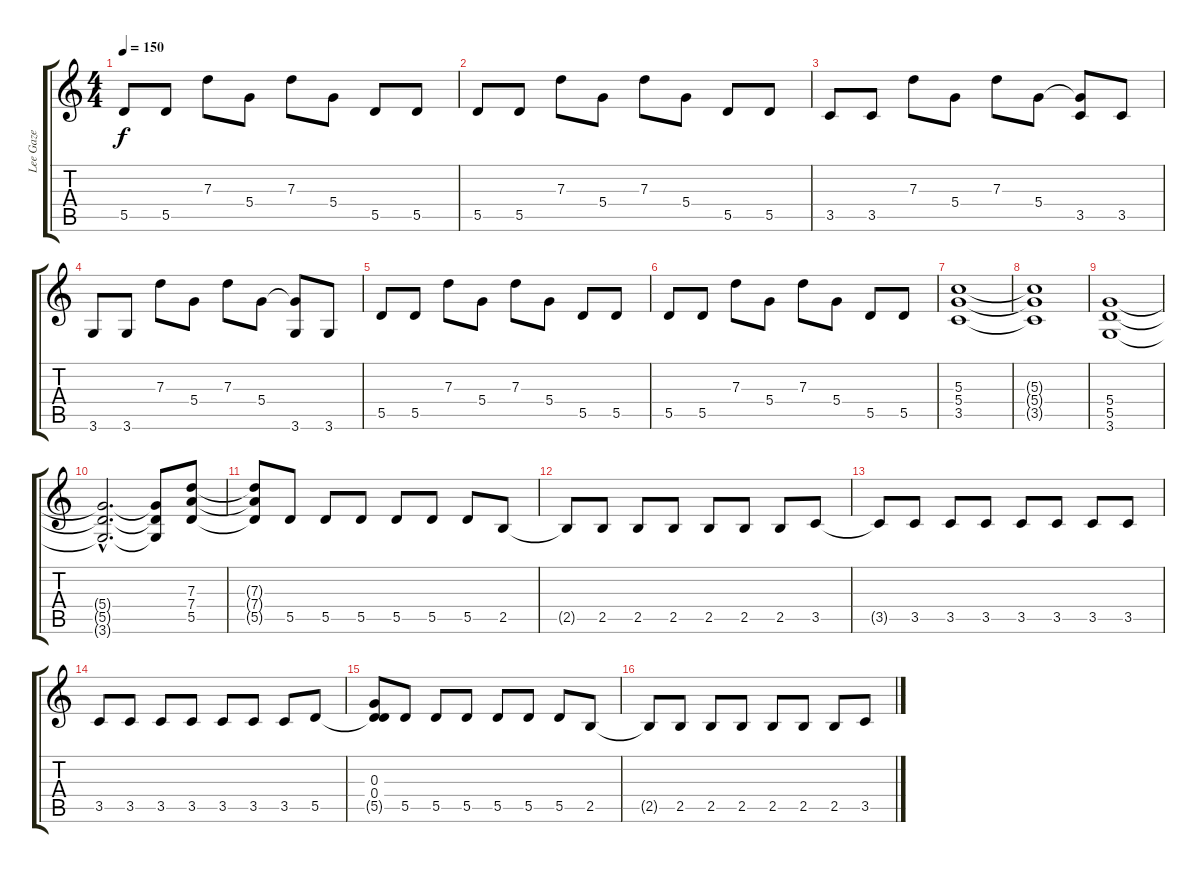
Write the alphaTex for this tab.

\track ("Lee Gaze" "Lee Gaze") {instrument electricguitarjazz}
\staff {score tabs}
\tuning (E4 B3 G3 D3 A2 E2) {hide}
\ts (4 4)
\tempo 150
\clef g2
\ks c
5.5.8{dy f} 5.5.8 7.3.8 5.4.8 7.3.8 5.4.8 5.5.8 5.5.8 |
5.5.8 5.5.8 7.3.8 5.4.8 7.3.8 5.4.8 5.5.8 5.5.8 |
3.5.8 3.5.8 7.3.8 5.4.8 7.3.8 5.4.8 (5.4{t} 3.5).8 3.5.8 |
3.6.8 3.6.8 7.3.8 5.4.8 7.3.8 5.4.8 (5.4{t} 3.6).8 3.6.8 |
5.5.8 5.5.8 7.3.8 5.4.8 7.3.8 5.4.8 5.5.8 5.5.8 |
5.5.8 5.5.8 7.3.8 5.4.8 7.3.8 5.4.8 5.5.8 5.5.8 |
(5.3 5.4 3.5).1 |
(5.3{t} 5.4{t} 3.5{t}).1 |
(5.4 5.5 3.6).1 |
(5.4{hac t} 5.5{hac t} 3.6{hac t}).2{d} (5.4{t} 5.5{t} 3.6{t}).8 (7.3 7.4 5.5).8{instrument overdrivenguitar} |
(7.3{t} 7.4{t} 5.5{t}).8 5.5.8 5.5.8 5.5.8 5.5.8 5.5.8 5.5.8 2.5.8 |
2.5{t}.8 2.5.8 2.5.8 2.5.8 2.5.8 2.5.8 2.5.8 3.5.8 |
3.5{t}.8 3.5.8 3.5.8 3.5.8 3.5.8 3.5.8 3.5.8 3.5.8 |
3.5.8 3.5.8 3.5.8 3.5.8 3.5.8 3.5.8 3.5.8 5.5.8 |
(0.3 0.4 5.5{t}).8 5.5.8 5.5.8 5.5.8 5.5.8 5.5.8 5.5.8 2.5.8 |
2.5{t}.8 2.5.8 2.5.8 2.5.8 2.5.8 2.5.8 2.5.8 3.5.8
